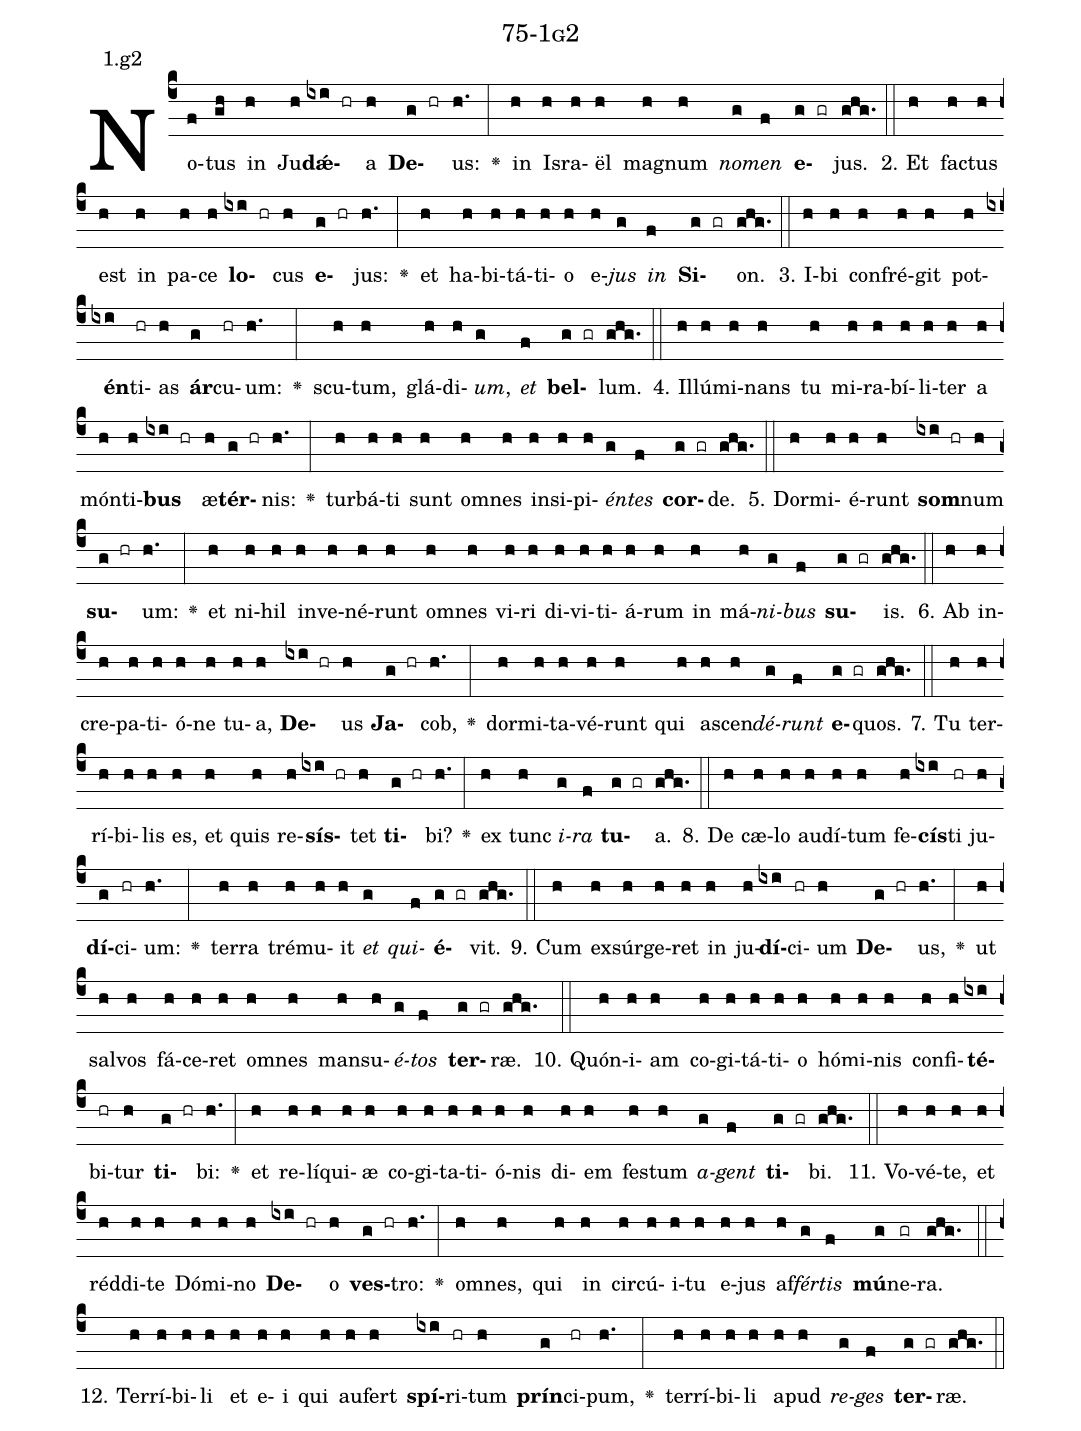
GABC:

name: 75-1g2;
annotation: 1.g2;
%%
(c4)No(f)tus(gh) in(h) Ju(h)<b>dǽ</b>(ixi hr)a(h) <b>De</b>(g hr)us:(h.) <v>\greheightstar</v>(:) in(h) Is(h)ra(h)ël(h) ma(h)gnum(h) <i>no</i>(g)<i>men</i>(f) <b>e</b>(g gr)jus.(ghg.) (::)
2. Et(h) fac(h)tus(h) est(h) in(h) pa(h)ce(h) <b>lo</b>(ixi hr)cus(h) <b>e</b>(g hr)jus:(h.) <v>\greheightstar</v>(:) et(h) ha(h)bi(h)tá(h)ti(h)o(h) e(h)<i>jus</i>(g) <i>in</i>(f) <b>Si</b>(g gr)on.(ghg.) (::)
3. I(h)bi(h) con(h)fré(h)git(h) pot(h)<b>én</b>(ixi)ti(hr)as(h) <b>ár</b>(g)cu(hr)um:(h.) <v>\greheightstar</v>(:) scu(h)tum,(h) glá(h)di(h)<i>um</i>,(g) <i>et</i>(f) <b>bel</b>(g gr)lum.(ghg.) (::)
4. Il(h)lú(h)mi(h)nans(h) tu(h) mi(h)ra(h)bí(h)li(h)ter(h) a(h) món(h)ti(h)<b>bus</b>(ixi hr) æ(h)<b>tér</b>(g hr)nis:(h.) <v>\greheightstar</v>(:) tur(h)bá(h)ti(h) sunt(h) om(h)nes(h) in(h)si(h)pi(h)<i>én</i>(g)<i>tes</i>(f) <b>cor</b>(g gr)de.(ghg.) (::)
5. Dor(h)mi(h)é(h)runt(h) <b>som</b>(ixi hr)num(h) <b>su</b>(g hr)um:(h.) <v>\greheightstar</v>(:) et(h) ni(h)hil(h) in(h)ve(h)né(h)runt(h) om(h)nes(h) vi(h)ri(h) di(h)vi(h)ti(h)á(h)rum(h) in(h) má(h)<i>ni</i>(g)<i>bus</i>(f) <b>su</b>(g gr)is.(ghg.) (::)
6. Ab(h) in(h)cre(h)pa(h)ti(h)ó(h)ne(h) tu(h)a,(h) <b>De</b>(ixi hr)us(h) <b>Ja</b>(g hr)cob,(h.) <v>\greheightstar</v>(:) dor(h)mi(h)ta(h)vé(h)runt(h) qui(h) a(h)scen(h)<i>dé</i>(g)<i>runt</i>(f) <b>e</b>(g gr)quos.(ghg.) (::)
7. Tu(h) ter(h)rí(h)bi(h)lis(h) es,(h) et(h) quis(h) re(h)<b>sís</b>(ixi hr)tet(h) <b>ti</b>(g hr)bi?(h.) <v>\greheightstar</v>(:) ex(h) tunc(h) <i>i</i>(g)<i>ra</i>(f) <b>tu</b>(g gr)a.(ghg.) (::)
8. De(h) cæ(h)lo(h) au(h)dí(h)tum(h) fe(h)<b>cís</b>(ixi)ti(hr) ju(h)<b>dí</b>(g)ci(hr)um:(h.) <v>\greheightstar</v>(:) ter(h)ra(h) tré(h)mu(h)it(h) <i>et</i>(g) <i>qui</i>(f)<b>é</b>(g gr)vit.(ghg.) (::)
9. Cum(h) ex(h)súr(h)ge(h)ret(h) in(h) ju(h)<b>dí</b>(ixi)ci(hr)um(h) <b>De</b>(g hr)us,(h.) <v>\greheightstar</v>(:) ut(h) sal(h)vos(h) fá(h)ce(h)ret(h) om(h)nes(h) man(h)su(h)<i>é</i>(g)<i>tos</i>(f) <b>ter</b>(g gr)ræ.(ghg.) (::)
10. Quón(h)i(h)am(h) co(h)gi(h)tá(h)ti(h)o(h) hó(h)mi(h)nis(h) con(h)fi(h)<b>té</b>(ixi)bi(hr)tur(h) <b>ti</b>(g hr)bi:(h.) <v>\greheightstar</v>(:) et(h) re(h)lí(h)qui(h)æ(h) co(h)gi(h)ta(h)ti(h)ó(h)nis(h) di(h)em(h) fes(h)tum(h) <i>a</i>(g)<i>gent</i>(f) <b>ti</b>(g gr)bi.(ghg.) (::)
11. Vo(h)vé(h)te,(h) et(h) réd(h)di(h)te(h) Dó(h)mi(h)no(h) <b>De</b>(ixi hr)o(h) <b>ves</b>(g hr)tro:(h.) <v>\greheightstar</v>(:) om(h)nes,(h) qui(h) in(h) cir(h)cú(h)i(h)tu(h) e(h)jus(h) af(h)<i>fér</i>(g)<i>tis</i>(f) <b>mú</b>(g)ne(gr)ra.(ghg.) (::)
12. Ter(h)rí(h)bi(h)li(h) et(h) e(h)i(h) qui(h) au(h)fert(h) <b>spí</b>(ixi)ri(hr)tum(h) <b>prín</b>(g)ci(hr)pum,(h.) <v>\greheightstar</v>(:) ter(h)rí(h)bi(h)li(h) a(h)pud(h) <i>re</i>(g)<i>ges</i>(f) <b>ter</b>(g gr)ræ.(ghg.) (::)
